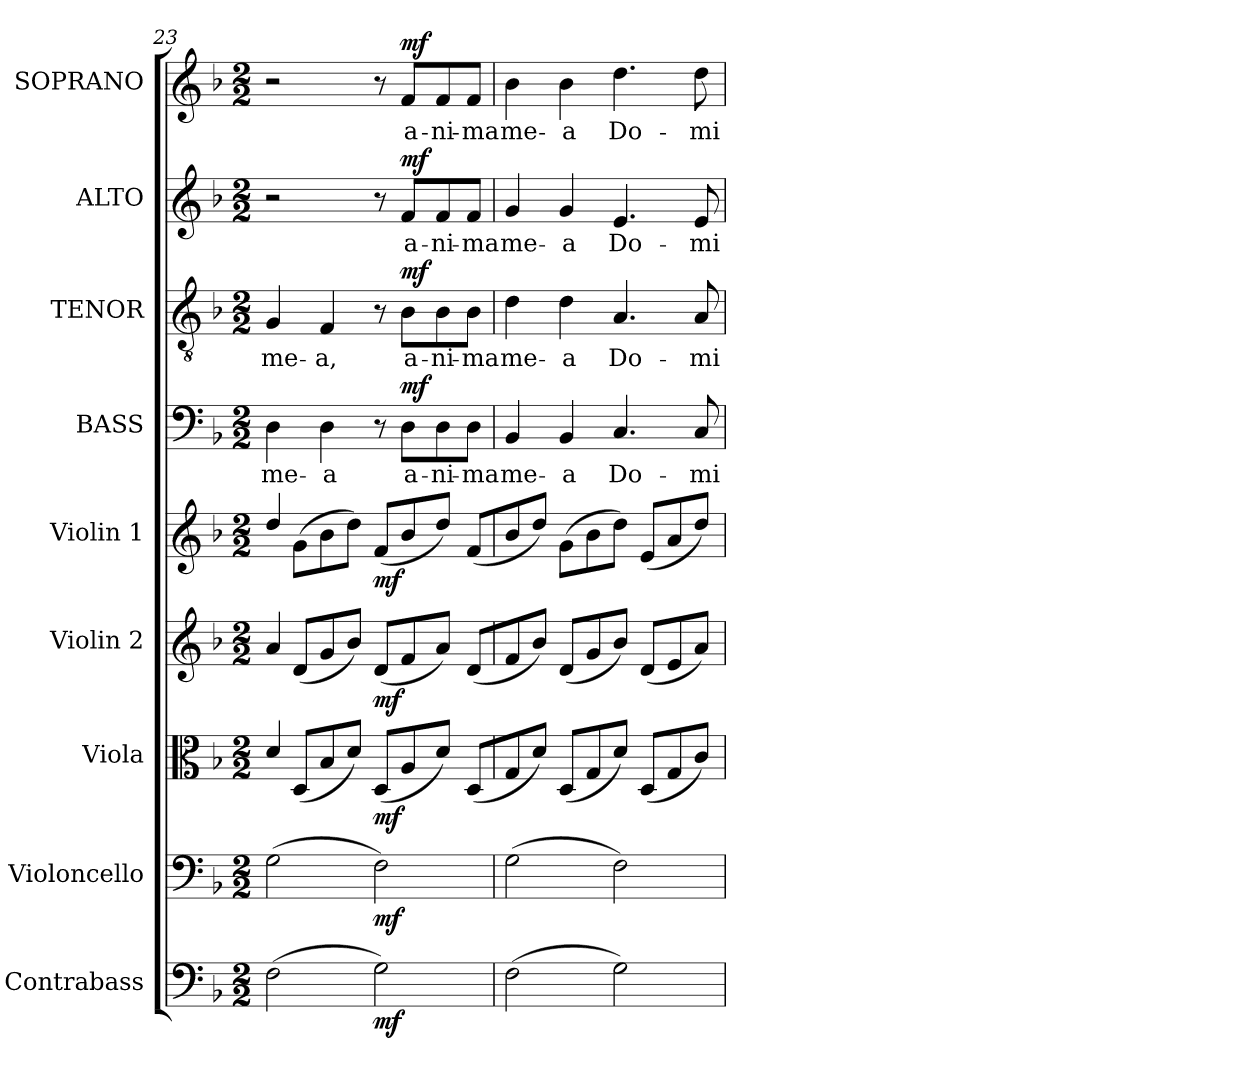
**kern	**dynam	**kern	**dynam	**kern	**dynam	**kern	**dynam	**kern	**dynam	**kern	**text	**dynam	**kern	**text	**dynam	**kern	**text	**dynam	**kern	**text	**dynam
*part9	*part9	*part8	*part8	*part7	*part7	*part6	*part6	*part5	*part5	*part4	*part4	*part4	*part3	*part3	*part3	*part2	*part2	*part2	*part1	*part1	*part1
*staff9	*staff9	*staff8	*staff8	*staff7	*staff7	*staff6	*staff6	*staff5	*staff5	*staff4	*staff4	*staff4	*staff3	*staff3	*staff3	*staff2	*staff2	*staff2	*staff1	*staff1	*staff1
*I"Contrabass	*	*I"Violoncello	*	*I"Viola	*	*I"Violin 2	*	*I"Violin 1	*	*I"BASS	*	*	*I"TENOR	*	*	*I"ALTO	*	*	*I"SOPRANO	*	*
*I'Cb.	*	*I'Vc.	*	*I'Vla.	*	*I'Vln. 2	*	*I'Vln. 1	*	*I'B.	*	*	*I'T.	*	*	*I'A.	*	*	*I'S.	*	*
*clefF4	*	*clefF4	*	*clefC3	*	*clefG2	*	*clefG2	*	*clefF4	*	*	*clefGv2	*	*	*clefG2	*	*	*clefG2	*	*
*ITrd7c12	*	*	*	*	*	*	*	*	*	*	*	*	*ITrd7c12	*	*	*	*	*	*	*	*
*k[b-]	*	*k[b-]	*	*k[b-]	*	*k[b-]	*	*k[b-]	*	*k[b-]	*	*	*k[b-]	*	*	*k[b-]	*	*	*k[b-]	*	*
*F:	*	*F:	*	*F:	*	*F:	*	*F:	*	*F:	*	*	*F:	*	*	*F:	*	*	*F:	*	*
*M2/2	*	*M2/2	*	*M2/2	*	*M2/2	*	*M2/2	*	*M2/2	*	*	*M2/2	*	*	*M2/2	*	*	*M2/2	*	*
=23	=23	=23	=23	=23	=23	=23	=23	=23	=23	=23	=23	=23	=23	=23	=23	=23	=23	=23	=23	=23	=23
*	*	*	*	*	*	*^	*	*^	*	*	*	*	*	*	*	*	*	*	*	*	*
!	!	!	!	!	!	!	!	!	!	!	!	!	!LO:LY:b:color=#000000	!	!	!	!	!	!	!	!	!	!
!	!	!	!	!	!	!	!	!	!	!	!	!	!	!	!	!LO:LY:b:color=#000000	!	!	!	!	!	!	!
(2FFi\	.	(2Gi\	.	8di/J	.	8ai/J	2ryy	.	8ddi/J	2ryy	.	4Di\	me-	.	4GGi/	me-	.	2r	.	.	2r	.	.
.	.	.	.	(8Di/L	.	(8di/L	.	.	(8gi\L	.	.	.	.	.	.	.	.	.	.	.	.	.	.
!	!	!	!	!	!	!	!	!	!	!	!	!	!LO:LY:b:color=#000000	!	!	!	!	!	!	!	!	!	!
!	!	!	!	!	!	!	!	!	!	!	!	!	!	!	!	!LO:LY:b:color=#000000	!	!	!	!	!	!	!
.	.	.	.	8B-i/	.	8gi/	.	.	8b-i\	.	.	4Di\	-a	.	4FFi/	-a,	.	.	.	.	.	.	.
.	.	.	.	8di/J)	.	8b-i/J)	.	.	8ddi\J)	.	.	.	.	.	.	.	.	.	.	.	.	.	.
2GGi\)	mf	2Fi\)	mf	(8Di/L	mf	(8di/L	2ryy	mf	(8fi/L	2ryy	mf	8r	.	.	8r	.	.	8r	.	.	8r	.	.
!	!	!	!	!	!	!	!	!	!	!	!	!	!LO:LY:b:color=#000000	!	!	!	!	!	!	!	!	!	!
!	!	!	!	!	!	!	!	!	!	!	!	!	!	!	!	!LO:LY:b:color=#000000	!	!	!	!	!	!	!
!	!	!	!	!	!	!	!	!	!	!	!	!	!	!	!	!	!	!	!LO:LY:b:color=#000000	!	!	!	!
!	!	!	!	!	!	!	!	!	!	!	!	!	!	!	!	!	!	!	!	!	!	!LO:LY:b:color=#000000	!
.	.	.	.	8Ai/	.	8fi/	.	.	8b-i/	.	.	8Di\L	a-	mf	8BB-i\L	a-	mf	8fi/L	a-	mf	8fi/L	a-	mf
!	!	!	!	!	!	!	!	!	!	!	!	!	!LO:LY:b:color=#000000	!	!	!	!	!	!	!	!	!	!
!	!	!	!	!	!	!	!	!	!	!	!	!	!	!	!	!LO:LY:b:color=#000000	!	!	!	!	!	!	!
!	!	!	!	!	!	!	!	!	!	!	!	!	!	!	!	!	!	!	!LO:LY:b:color=#000000	!	!	!	!
!	!	!	!	!	!	!	!	!	!	!	!	!	!	!	!	!	!	!	!	!	!	!LO:LY:b:color=#000000	!
.	.	.	.	8di/J)	.	8ai/J)	.	.	8ddi/J)	.	.	8Di\	-ni-	.	8BB-i\	-ni-	.	8fi/	-ni-	.	8fi/	-ni-	.
!	!	!	!	!	!	!	!	!	!	!	!	!	!LO:LY:b:color=#000000	!	!	!	!	!	!	!	!	!	!
!	!	!	!	!	!	!	!	!	!	!	!	!	!	!	!	!LO:LY:b:color=#000000	!	!	!	!	!	!	!
!	!	!	!	!	!	!	!	!	!	!	!	!	!	!	!	!	!	!	!LO:LY:b:color=#000000	!	!	!	!
!	!	!	!	!	!	!	!	!	!	!	!	!	!	!	!	!	!	!	!	!	!	!LO:LY:b:color=#000000	!
.	.	.	.	(8Di/L	.	(8di/L	.	.	(8fi/L	.	.	8Di\J	-ma	.	8BB-i\J	-ma	.	8fi/J	-ma	.	8fi/J	-ma	.
=24	=24	=24	=24	=24	=24	=24	=24	=24	=24	=24	=24	=24	=24	=24	=24	=24	=24	=24	=24	=24	=24	=24	=24
!	!	!	!	!	!	!	!	!	!	!	!	!	!LO:LY:b:color=#000000	!	!	!	!	!	!	!	!	!	!
!	!	!	!	!	!	!	!	!	!	!	!	!	!	!	!	!LO:LY:b:color=#000000	!	!	!	!	!	!	!
!	!	!	!	!	!	!	!	!	!	!	!	!	!	!	!	!	!	!	!LO:LY:b:color=#000000	!	!	!	!
!	!	!	!	!	!	!	!	!	!	!	!	!	!	!	!	!	!	!	!	!	!	!LO:LY:b:color=#000000	!
(2FFi\	.	(2Gi\	.	8Gi/	.	8fi/	2ryy	.	8b-i/	2ryy	.	4BB-i/	me-	.	4Di\	me-	.	4gi/	me-	.	4b-i\	me-	.
.	.	.	.	8di/J)	.	8b-i/J)	.	.	8ddi/J)	.	.	.	.	.	.	.	.	.	.	.	.	.	.
!	!	!	!	!	!	!	!	!	!	!	!	!	!LO:LY:b:color=#000000	!	!	!	!	!	!	!	!	!	!
!	!	!	!	!	!	!	!	!	!	!	!	!	!	!	!	!LO:LY:b:color=#000000	!	!	!	!	!	!	!
!	!	!	!	!	!	!	!	!	!	!	!	!	!	!	!	!	!	!	!LO:LY:b:color=#000000	!	!	!	!
!	!	!	!	!	!	!	!	!	!	!	!	!	!	!	!	!	!	!	!	!	!	!LO:LY:b:color=#000000	!
.	.	.	.	(8Di/L	.	(8di/L	.	.	(8gi\L	.	.	4BB-i/	-a	.	4Di\	-a	.	4gi/	-a	.	4b-i\	-a	.
.	.	.	.	8Gi/	.	8gi/	.	.	8b-i\	.	.	.	.	.	.	.	.	.	.	.	.	.	.
!	!	!	!	!	!	!	!	!	!	!	!	!	!LO:LY:b:color=#000000	!	!	!	!	!	!	!	!	!	!
!	!	!	!	!	!	!	!	!	!	!	!	!	!	!	!	!LO:LY:b:color=#000000	!	!	!	!	!	!	!
!	!	!	!	!	!	!	!	!	!	!	!	!	!	!	!	!	!	!	!LO:LY:b:color=#000000	!	!	!	!
!	!	!	!	!	!	!	!	!	!	!	!	!	!	!	!	!	!	!	!	!	!	!LO:LY:b:color=#000000	!
2GGi\)	.	2Fi\)	.	8di/J)	.	8b-i/J)	2ryy	.	8ddi\J)	2ryy	.	4.Ci/	Do-	.	4.AAi/	Do-	.	4.ei/	Do-	.	4.ddi\	Do-	.
.	.	.	.	(8Di/L	.	(8di/L	.	.	(8ei/L	.	.	.	.	.	.	.	.	.	.	.	.	.	.
.	.	.	.	8Gi/	.	8ei/	.	.	8ai/	.	.	.	.	.	.	.	.	.	.	.	.	.	.
!	!	!	!	!	!	!	!	!	!	!	!	!	!LO:LY:b:color=#000000	!	!	!	!	!	!	!	!	!	!
!	!	!	!	!	!	!	!	!	!	!	!	!	!	!	!	!LO:LY:b:color=#000000	!	!	!	!	!	!	!
!	!	!	!	!	!	!	!	!	!	!	!	!	!	!	!	!	!	!	!LO:LY:b:color=#000000	!	!	!	!
!	!	!	!	!	!	!	!	!	!	!	!	!	!	!	!	!	!	!	!	!	!	!LO:LY:b:color=#000000	!
.	.	.	.	8ci/J)	.	8ai/J)	.	.	8ddi/J)	.	.	8Ci/	-mi-	.	8AAi/	-mi-	.	8ei/	-mi-	.	8ddi\	-mi-	.
*	*	*	*	*	*	*v	*v	*	*	*	*	*	*	*	*	*	*	*	*	*	*	*	*
*	*	*	*	*	*	*	*	*v	*v	*	*	*	*	*	*	*	*	*	*	*	*	*
=	=	=	=	=	=	=	=	=	=	=	=	=	=	=	=	=	=	=	=	=	=
*-	*-	*-	*-	*-	*-	*-	*-	*-	*-	*-	*-	*-	*-	*-	*-	*-	*-	*-	*-	*-	*-
